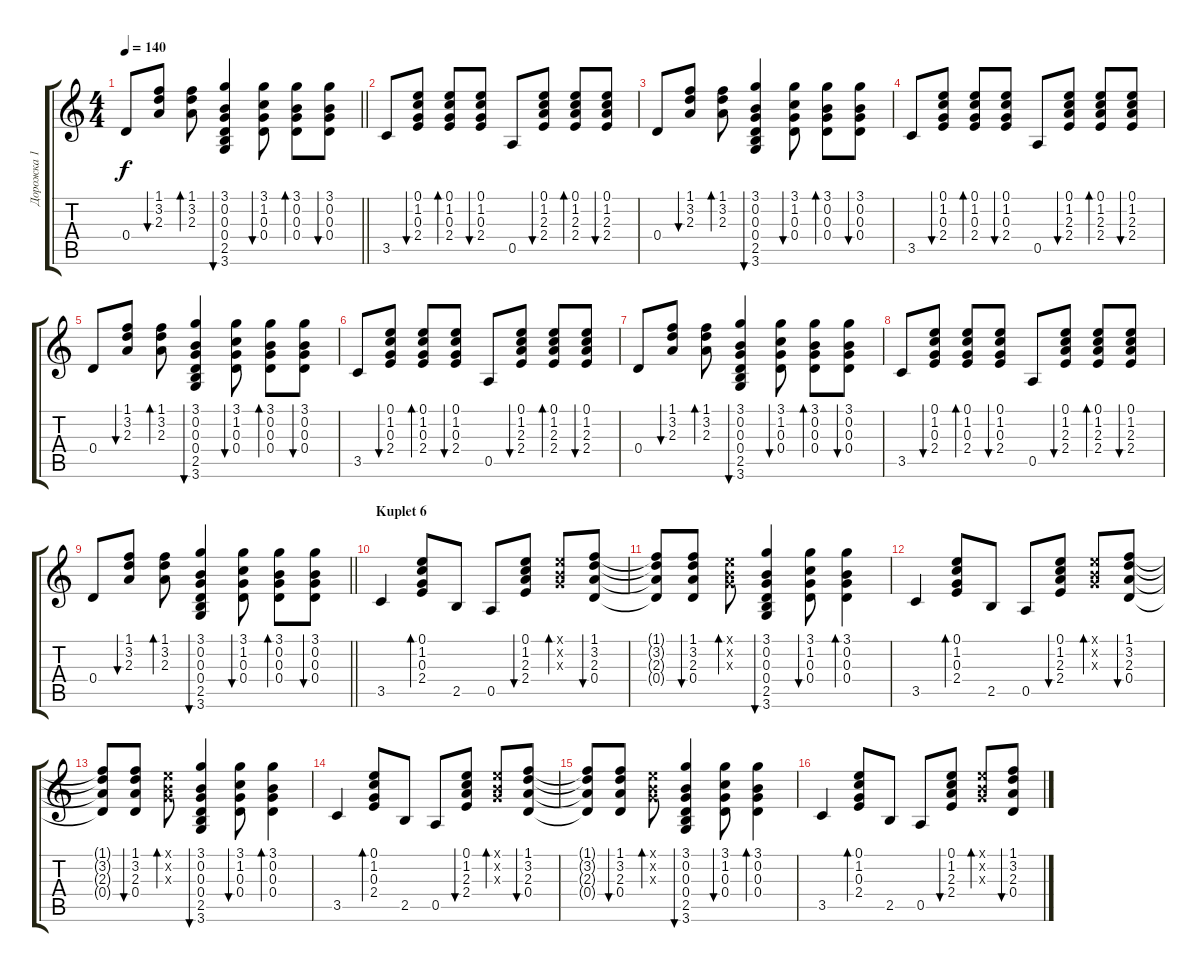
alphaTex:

\track ("Дорожка 1" "Дорожка 1") {instrument acousticguitarsteel}
\staff {score tabs}
\tuning (E4 B3 G3 D3 A2 E2) {hide}
\ts (4 4)
\tempo 140
\clef g2
\barLineRight lightlight
\ks c
0.4.8{dy f} (1.1 3.2 2.3).8{bu 60} (1.1 3.2 2.3).8{bd 60} (3.1 0.2 0.3 0.4 2.5 3.6).4{bu 60} (3.1 1.2 0.3 0.4).8{bu 60} (3.1 0.2 0.3 0.4).8{bd 60} (3.1 0.2 0.3 0.4).8{bu 60} |
3.5.8 (0.1 1.2 0.3 2.4).8{bu 60} (0.1 1.2 0.3 2.4).8{bd 60} (0.1 1.2 0.3 2.4).8{bu 60} 0.5.8 (0.1 1.2 2.3 2.4).8{bu 60} (0.1 1.2 2.3 2.4).8{bd 60} (0.1 1.2 2.3 2.4).8{bu 60} |
0.4.8 (1.1 3.2 2.3).8{bu 60} (1.1 3.2 2.3).8{bd 60} (3.1 0.2 0.3 0.4 2.5 3.6).4{bu 60} (3.1 1.2 0.3 0.4).8{bu 60} (3.1 0.2 0.3 0.4).8{bd 60} (3.1 0.2 0.3 0.4).8{bu 60} |
3.5.8 (0.1 1.2 0.3 2.4).8{bu 60} (0.1 1.2 0.3 2.4).8{bd 60} (0.1 1.2 0.3 2.4).8{bu 60} 0.5.8 (0.1 1.2 2.3 2.4).8{bu 60} (0.1 1.2 2.3 2.4).8{bd 60} (0.1 1.2 2.3 2.4).8{bu 60} |
0.4.8 (1.1 3.2 2.3).8{bu 60} (1.1 3.2 2.3).8{bd 60} (3.1 0.2 0.3 0.4 2.5 3.6).4{bu 60} (3.1 1.2 0.3 0.4).8{bu 60} (3.1 0.2 0.3 0.4).8{bd 60} (3.1 0.2 0.3 0.4).8{bu 60} |
3.5.8 (0.1 1.2 0.3 2.4).8{bu 60} (0.1 1.2 0.3 2.4).8{bd 60} (0.1 1.2 0.3 2.4).8{bu 60} 0.5.8 (0.1 1.2 2.3 2.4).8{bu 60} (0.1 1.2 2.3 2.4).8{bd 60} (0.1 1.2 2.3 2.4).8{bu 60} |
0.4.8 (1.1 3.2 2.3).8{bu 60} (1.1 3.2 2.3).8{bd 60} (3.1 0.2 0.3 0.4 2.5 3.6).4{bu 60} (3.1 1.2 0.3 0.4).8{bu 60} (3.1 0.2 0.3 0.4).8{bd 60} (3.1 0.2 0.3 0.4).8{bu 60} |
3.5.8 (0.1 1.2 0.3 2.4).8{bu 60} (0.1 1.2 0.3 2.4).8{bd 60} (0.1 1.2 0.3 2.4).8{bu 60} 0.5.8 (0.1 1.2 2.3 2.4).8{bu 60} (0.1 1.2 2.3 2.4).8{bd 60} (0.1 1.2 2.3 2.4).8{bu 60} |
\barLineRight lightlight
0.4.8 (1.1 3.2 2.3).8{bu 60} (1.1 3.2 2.3).8{bd 60} (3.1 0.2 0.3 0.4 2.5 3.6).4{bu 60} (3.1 1.2 0.3 0.4).8{bu 60} (3.1 0.2 0.3 0.4).8{bd 60} (3.1 0.2 0.3 0.4).8{bu 60} |
\section ("" "Kuplet 6")
3.5.4 (0.1 1.2 0.3 2.4).8{bd 60} 2.5.8 0.5.8 (0.1 1.2 2.3 2.4).8{bu 60} (0.1{x} 0.2{x} 0.3{x}).8{bd 60} (1.1 3.2 2.3 0.4).8{bu 60} |
(1.1{t} 3.2{t} 2.3{t} 0.4{t}).8 (1.1 3.2 2.3 0.4).8{bu 60} (0.1{x} 0.2{x} 0.3{x}).8{bd 60} (3.1 0.2 0.3 0.4 2.5 3.6).4{bu 60} (3.1 1.2 0.3 0.4).8{bu 60} (3.1 0.2 0.3 0.4).4{bd 60} |
3.5.4 (0.1 1.2 0.3 2.4).8{bd 60} 2.5.8 0.5.8 (0.1 1.2 2.3 2.4).8{bu 60} (0.1{x} 0.2{x} 0.3{x}).8{bd 60} (1.1 3.2 2.3 0.4).8{bu 60} |
(1.1{t} 3.2{t} 2.3{t} 0.4{t}).8 (1.1 3.2 2.3 0.4).8{bu 60} (0.1{x} 0.2{x} 0.3{x}).8{bd 60} (3.1 0.2 0.3 0.4 2.5 3.6).4{bu 60} (3.1 1.2 0.3 0.4).8{bu 60} (3.1 0.2 0.3 0.4).4{bd 60} |
3.5.4 (0.1 1.2 0.3 2.4).8{bd 60} 2.5.8 0.5.8 (0.1 1.2 2.3 2.4).8{bu 60} (0.1{x} 0.2{x} 0.3{x}).8{bd 60} (1.1 3.2 2.3 0.4).8{bu 60} |
(1.1{t} 3.2{t} 2.3{t} 0.4{t}).8 (1.1 3.2 2.3 0.4).8{bu 60} (0.1{x} 0.2{x} 0.3{x}).8{bd 60} (3.1 0.2 0.3 0.4 2.5 3.6).4{bu 60} (3.1 1.2 0.3 0.4).8{bu 60} (3.1 0.2 0.3 0.4).4{bd 60} |
3.5.4 (0.1 1.2 0.3 2.4).8{bd 60} 2.5.8 0.5.8 (0.1 1.2 2.3 2.4).8{bu 60} (0.1{x} 0.2{x} 0.3{x}).8{bd 60} (1.1 3.2 2.3 0.4).8{bu 60}
